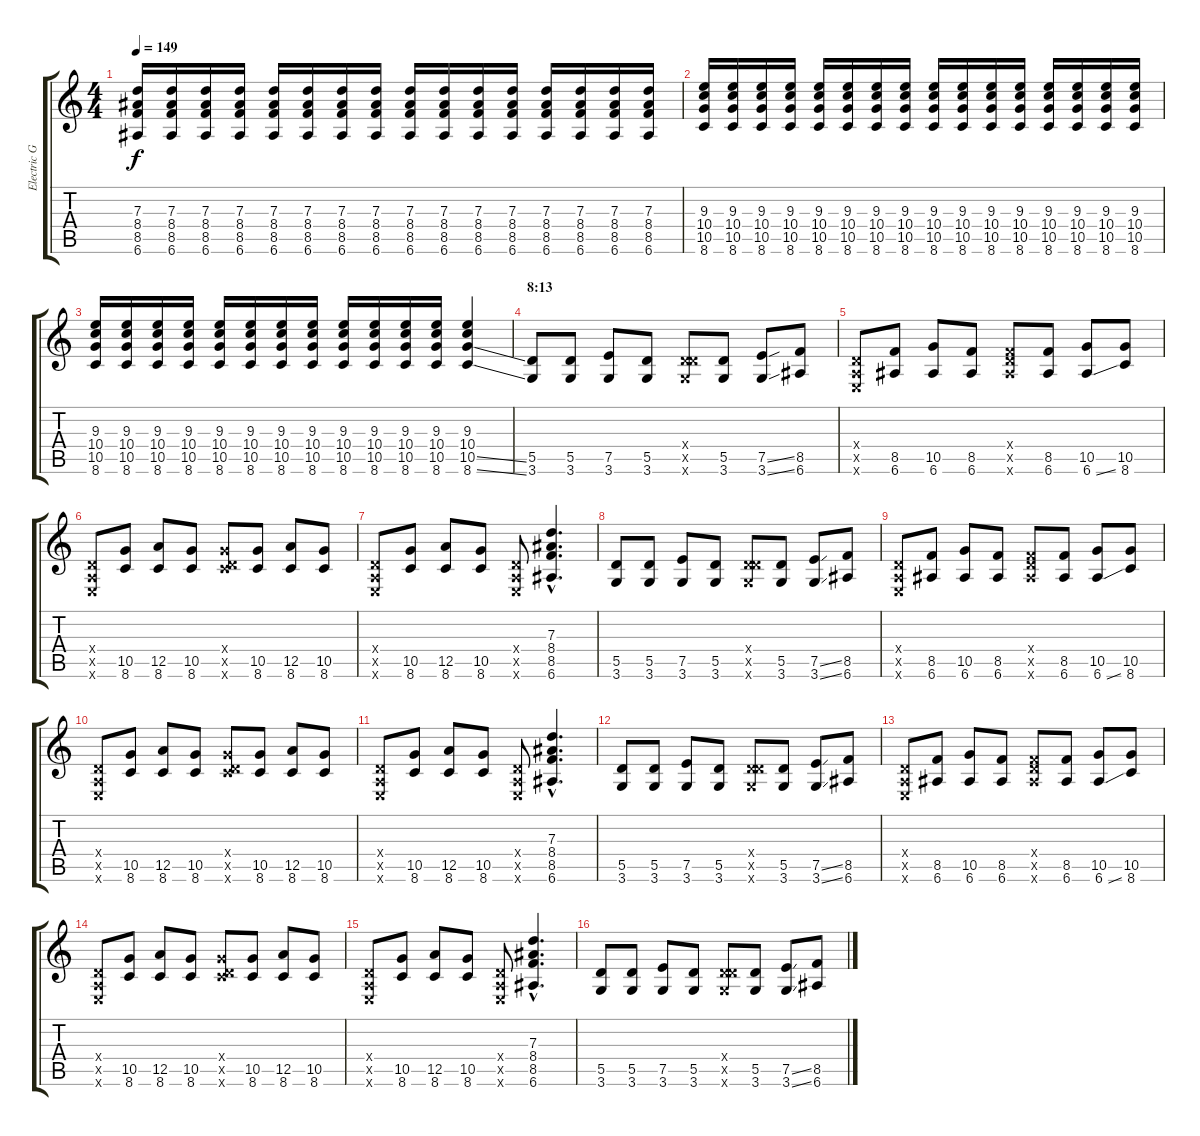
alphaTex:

\track ("Electric Guitar 2" "Electric G") {instrument electricguitarclean}
\staff {score tabs}
\tuning (E4 B3 G3 D3 A2 E2) {hide}
\ts (4 4)
\tempo 149
\clef g2
\ks c
(7.3 8.4 8.5 6.6).16{dy f} (7.3 8.4 8.5 6.6).16 (7.3 8.4 8.5 6.6).16 (7.3 8.4 8.5 6.6).16 (7.3 8.4 8.5 6.6).16 (7.3 8.4 8.5 6.6).16 (7.3 8.4 8.5 6.6).16 (7.3 8.4 8.5 6.6).16 (7.3 8.4 8.5 6.6).16 (7.3 8.4 8.5 6.6).16 (7.3 8.4 8.5 6.6).16 (7.3 8.4 8.5 6.6).16 (7.3 8.4 8.5 6.6).16 (7.3 8.4 8.5 6.6).16 (7.3 8.4 8.5 6.6).16 (7.3 8.4 8.5 6.6).16 |
(9.3 10.4 10.5 8.6).16 (9.3 10.4 10.5 8.6).16 (9.3 10.4 10.5 8.6).16 (9.3 10.4 10.5 8.6).16 (9.3 10.4 10.5 8.6).16 (9.3 10.4 10.5 8.6).16 (9.3 10.4 10.5 8.6).16 (9.3 10.4 10.5 8.6).16 (9.3 10.4 10.5 8.6).16 (9.3 10.4 10.5 8.6).16 (9.3 10.4 10.5 8.6).16 (9.3 10.4 10.5 8.6).16 (9.3 10.4 10.5 8.6).16 (9.3 10.4 10.5 8.6).16 (9.3 10.4 10.5 8.6).16 (9.3 10.4 10.5 8.6).16 |
(9.3 10.4 10.5 8.6).16 (9.3 10.4 10.5 8.6).16 (9.3 10.4 10.5 8.6).16 (9.3 10.4 10.5 8.6).16 (9.3 10.4 10.5 8.6).16 (9.3 10.4 10.5 8.6).16 (9.3 10.4 10.5 8.6).16 (9.3 10.4 10.5 8.6).16 (9.3 10.4 10.5 8.6).16 (9.3 10.4 10.5 8.6).16 (9.3 10.4 10.5 8.6).16 (9.3 10.4 10.5 8.6).16 (9.3 10.4 10.5{ss} 8.6{ss}).4 |
\section ("" "8:13")
(5.5 3.6).8 (5.5 3.6).8 (7.5 3.6).8 (5.5 3.6).8 (0.4{x} 5.5{x} 3.6{x}).8 (5.5 3.6).8 (7.5{ss} 3.6{ss}).8 (8.5 6.6).8 |
(0.4{x} 0.5{x} 0.6{x}).8 (8.5 6.6).8 (10.5 6.6).8 (8.5 6.6).8 (0.4{x} 8.5{x} 6.6{x}).8 (8.5 6.6).8 (10.5 6.6{ss}).8 (10.5 8.6).8 |
(0.4{x} 0.5{x} 0.6{x}).8 (10.5 8.6).8 (12.5 8.6).8 (10.5 8.6).8 (0.4{x} 10.5{x} 8.6{x}).8 (10.5 8.6).8 (12.5 8.6).8 (10.5 8.6).8 |
(0.4{x} 0.5{x} 0.6{x}).8 (10.5 8.6).8 (12.5 8.6).8 (10.5 8.6).8 (0.4{x} 0.5{x} 0.6{x}).8 (7.3{hac} 8.4{hac} 8.5{hac} 6.6{hac}).4{d} |
(5.5 3.6).8 (5.5 3.6).8 (7.5 3.6).8 (5.5 3.6).8 (0.4{x} 5.5{x} 3.6{x}).8 (5.5 3.6).8 (7.5{ss} 3.6{ss}).8 (8.5 6.6).8 |
(0.4{x} 0.5{x} 0.6{x}).8 (8.5 6.6).8 (10.5 6.6).8 (8.5 6.6).8 (0.4{x} 8.5{x} 6.6{x}).8 (8.5 6.6).8 (10.5 6.6{ss}).8 (10.5 8.6).8 |
(0.4{x} 0.5{x} 0.6{x}).8 (10.5 8.6).8 (12.5 8.6).8 (10.5 8.6).8 (0.4{x} 10.5{x} 8.6{x}).8 (10.5 8.6).8 (12.5 8.6).8 (10.5 8.6).8 |
(0.4{x} 0.5{x} 0.6{x}).8 (10.5 8.6).8 (12.5 8.6).8 (10.5 8.6).8 (0.4{x} 0.5{x} 0.6{x}).8 (7.3{hac} 8.4{hac} 8.5{hac} 6.6{hac}).4{d} |
(5.5 3.6).8 (5.5 3.6).8 (7.5 3.6).8 (5.5 3.6).8 (0.4{x} 5.5{x} 3.6{x}).8 (5.5 3.6).8 (7.5{ss} 3.6{ss}).8 (8.5 6.6).8 |
(0.4{x} 0.5{x} 0.6{x}).8 (8.5 6.6).8 (10.5 6.6).8 (8.5 6.6).8 (0.4{x} 8.5{x} 6.6{x}).8 (8.5 6.6).8 (10.5 6.6{ss}).8 (10.5 8.6).8 |
(0.4{x} 0.5{x} 0.6{x}).8 (10.5 8.6).8 (12.5 8.6).8 (10.5 8.6).8 (0.4{x} 10.5{x} 8.6{x}).8 (10.5 8.6).8 (12.5 8.6).8 (10.5 8.6).8 |
(0.4{x} 0.5{x} 0.6{x}).8 (10.5 8.6).8 (12.5 8.6).8 (10.5 8.6).8 (0.4{x} 0.5{x} 0.6{x}).8 (7.3{hac} 8.4{hac} 8.5{hac} 6.6{hac}).4{d} |
(5.5 3.6).8 (5.5 3.6).8 (7.5 3.6).8 (5.5 3.6).8 (0.4{x} 5.5{x} 3.6{x}).8 (5.5 3.6).8 (7.5{ss} 3.6{ss}).8 (8.5 6.6).8
